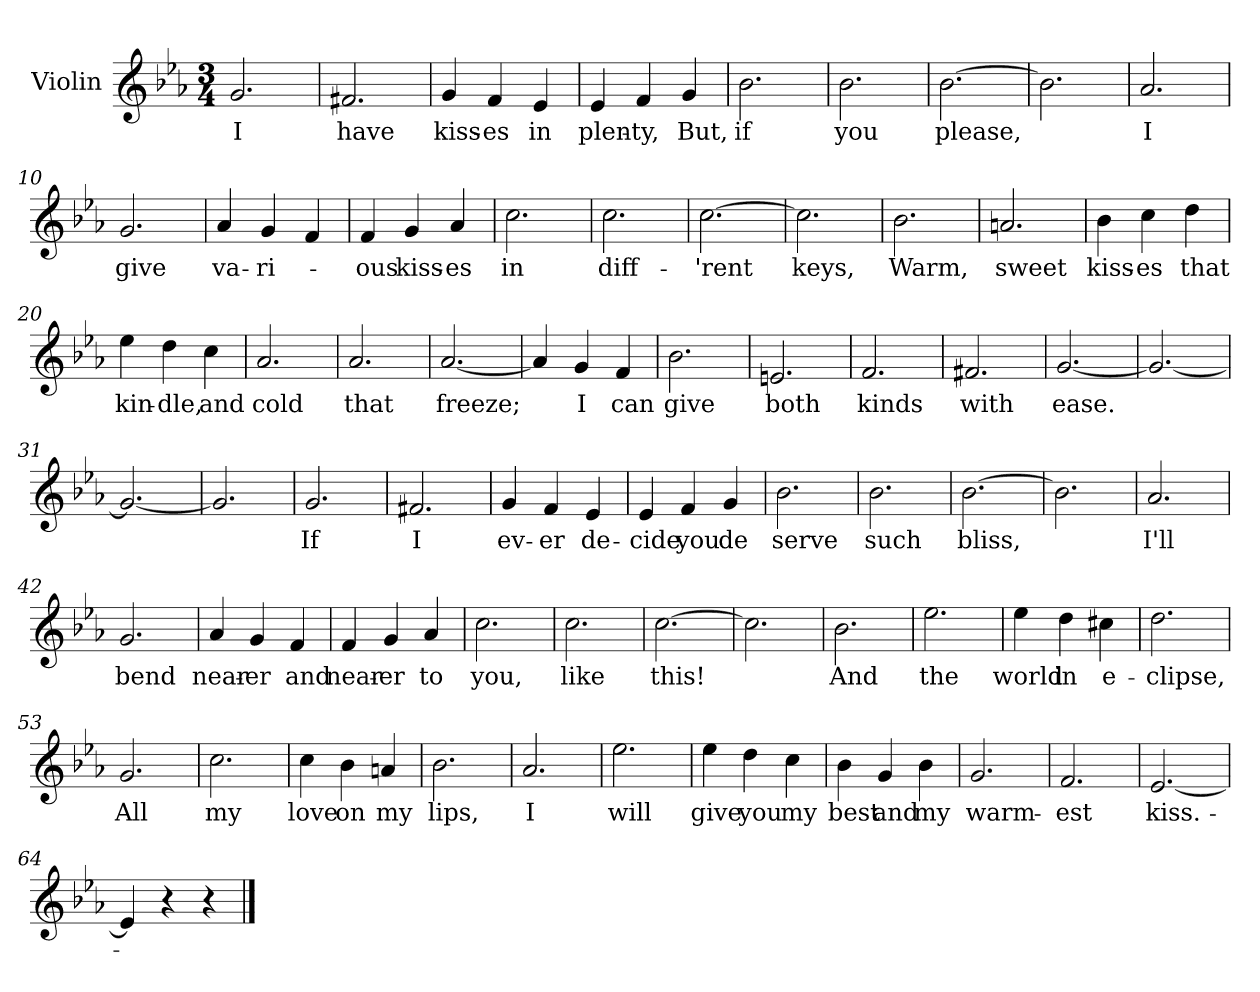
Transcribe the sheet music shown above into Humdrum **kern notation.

**kern	**text
*part1	*part1
*staff1	*staff1
*I"Violin	*
*I'Vln	*
*clefG2	*
*k[b-e-a-]	*
*E-:	*
*M3/4	*
=1	=1
2.g/	I
=2	=2
2.f#X/	have
=3	=3
4g/	kiss-
4f/	-es
4e-/	in
=4	=4
4e-/	plen-
4f/	-ty,
4g/	But,
=5	=5
2.b-\	if
=6	=6
2.b-\	you
=7	=7
[2.b-\	please,
=8	=8
2.b-\]	.
!!LO:LB:g=z
=9	=9
2.a-/	I
=10	=10
2.g/	give
=11	=11
4a-/	va-
4g/	-ri-
4f/	.
=12	=12
4f/	-ous
4g/	kiss-
4a-/	-es
=13	=13
2.cc\	in
=14	=14
2.cc\	diff-
=15	=15
[2.cc\	-'rent
=16	=16
2.cc\]	keys,
!!LO:LB:g=z
=17	=17
2.b-\	Warm,
=18	=18
2.an/	sweet
=19	=19
4b-\	kiss-
4cc\	-es
4dd\	that
=20	=20
4ee-\	kin-
4dd\	-dle,
4cc\	and
=21	=21
2.a-/	cold
=22	=22
2.a-/	that
=23	=23
[2.a-/	freeze;
=24	=24
4a-/]	.
4g/	I
4f/	can
!!LO:LB:g=z
=25	=25
2.b-\	give
=26	=26
2.en/	both
=27	=27
2.f/	kinds
=28	=28
2.f#X/	with
=29	=29
[2.g/	ease.
=30	=30
2.g/_	.
=31	=31
2.g/_	.
=32	=32
2.g/]	.
!!LO:LB:g=z
=33	=33
2.g/	If
=34	=34
2.f#X/	I
=35	=35
4g/	ev-
4f/	-er
4e-/	de-
=36	=36
4e-/	-cide
4f/	you
4g/	de
=37	=37
2.b-\	serve
=38	=38
2.b-\	such
=39	=39
[2.b-\	bliss,
=40	=40
2.b-\]	.
!!LO:LB:g=z
=41	=41
2.a-/	I'll
=42	=42
2.g/	bend
=43	=43
4a-/	near-
4g/	-er
4f/	and
=44	=44
4f/	near-
4g/	-er
4a-/	to
=45	=45
2.cc\	you,
=46	=46
2.cc\	like
=47	=47
[2.cc\	this!
=48	=48
2.cc\]	.
!!LO:LB:g=z
=49	=49
2.b-\	And
=50	=50
2.ee-\	the
=51	=51
4ee-\	world
4dd\	in
4cc#X\	e-
=52	=52
2.dd\	-clipse,
=53	=53
2.g/	All
=54	=54
2.cc\	my
=55	=55
4cc\	love
4b-\	on
4an/	my
=56	=56
2.b-\	lips,
!!LO:LB:g=z
=57	=57
2.a-/	I
=58	=58
2.ee-\	will
=59	=59
4ee-\	give
4dd\	you
4cc\	my
=60	=60
4b-\	best
4g/	and
4b-\	my
=61	=61
2.g/	warm-
=62	=62
2.f/	-est
=63	=63
[2.e-/	kiss.-
=64	=64
4e-/]	.
4r	.
4r	.
==	==
*-	*-
